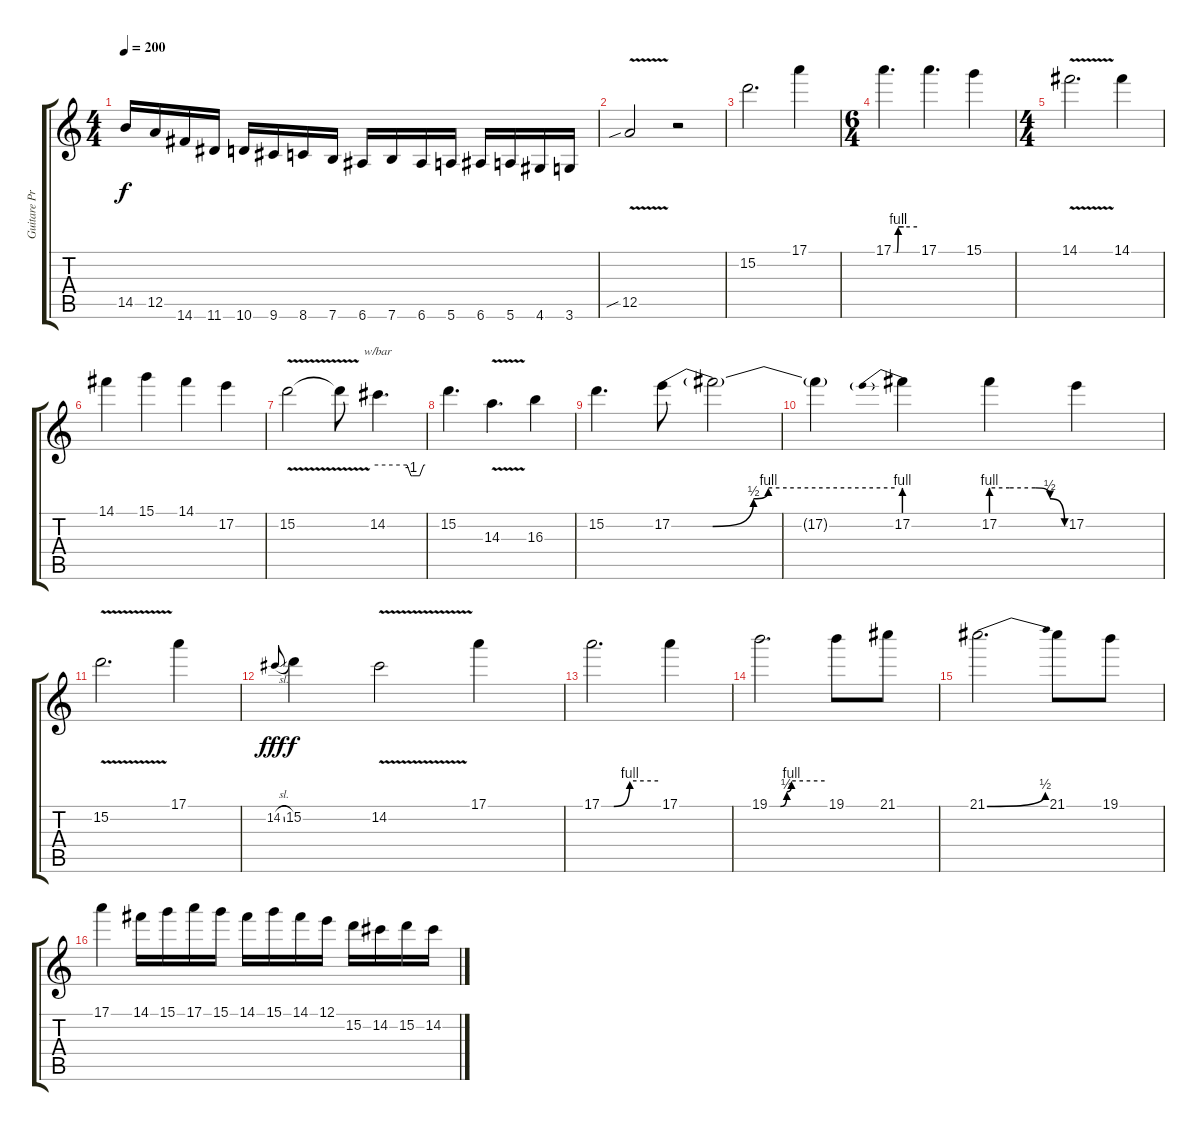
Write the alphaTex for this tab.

\track ("Guitare Principale" "Guitare Pr") {instrument distortionguitar}
\staff {score tabs}
\tuning (E4 B3 G3 D3 A2 E2) {hide}
\ts (4 4)
\tempo 200
\clef g2
\ks c
14.5.16{dy f} 12.5.16 14.6.16 11.6.16 10.6.16 9.6.16 8.6.16 7.6.16 6.6.16 7.6.16 6.6.16 5.6.16 6.6.16 5.6.16 4.6.16 3.6.16 |
12.5{v sib}.2 r.2 |
15.2.2{d} 17.1.4 |
\ts (6 4)
17.1{be (custom 0 0 8 0 12 4 26 4 60 4)}.4{d} 17.1.4{d} 15.1.4 |
\ts (4 4)
14.1{v}.2{d} 14.1.4 |
14.1.4 15.1.4 14.1.4 17.2.4 |
15.2{v}.2 15.2{t}.8 14.2.4{d tbe (custom default 0 0 37 0 42 -4 44 -4 53 -4 58 0 60 0)} |
15.2.4{d} 14.3{v}.4{d} 16.3.4 |
15.2.4{d} 17.2{be (custom 0 0 11 0 22 2 26 4 60 4)}.8 17.2{t}.2 |
17.2{t}.4 17.2{be (prebend 0 4 60 4)}.4 17.2{be (custom 0 4 15 4 36 4 48 2 60 0)}.4 17.2.4 |
15.2{v}.2{d} 17.1.4 |
14.2{sl}.8{gr onbeat dy fff} 15.2.4{dy f} 14.2{v}.2 17.1.4 |
17.1{be (custom 0 0 13 0 30 4 60 4)}.2{d} 17.1.4 |
19.1{be (custom 0 0 12 0 19 2 24 4 60 4)}.2{d} 19.1.8 21.1.8 |
21.1{be (bend 0 0 60 2)}.2{d} 21.1.8 19.1.8 |
17.1.4 14.1.16 15.1.16 17.1.16 15.1.16 14.1.16 15.1.16 14.1.16 12.1.16 15.2.16 14.2.16 15.2.16 14.2.16
